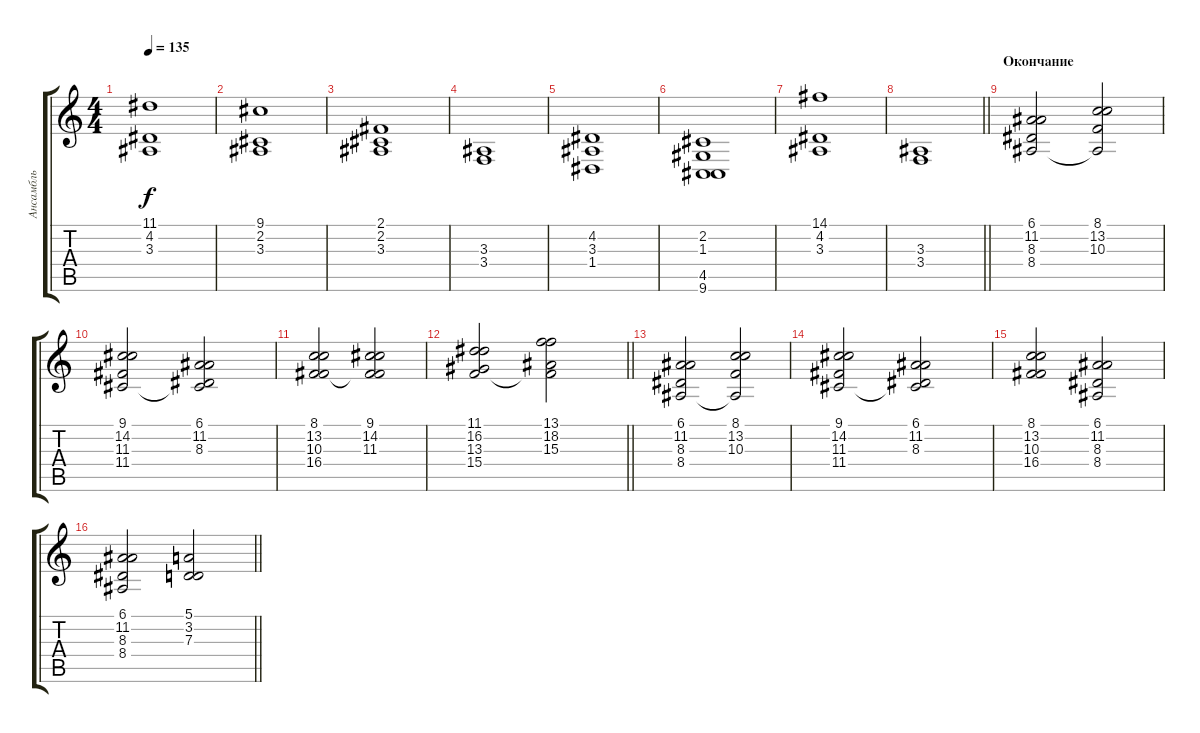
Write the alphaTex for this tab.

\track ("Ансамбль" "Ансамбль") {instrument synthstrings1}
\staff {score tabs}
\tuning (E4 B3 G3 D3 A2 E2) {hide}
\ts (4 4)
\tempo 135
\clef g2
\ks c
(11.1 4.2 3.3).1{dy f volume 7} |
(9.1 2.2 3.3).1 |
(2.1 2.2 3.3).1 |
(3.3 3.4).1 |
(4.2 3.3 1.4).1 |
(2.2 1.3 4.5 9.6).1 |
(14.1 4.2 3.3).1 |
\barLineRight lightlight
(3.3 3.4).1 |
\section ("" "Окончание")
(6.1 11.2 8.3 8.4).2{volume 8} (8.1 13.2 10.3 8.4{t}).2 |
(9.1 14.2 11.3 11.4).2 (6.1 11.2 8.3 11.4{t}).2 |
(8.1 13.2 10.3 16.4).2 (9.1 14.2 11.3 16.4{t}).2 |
\barLineRight lightlight
(11.1 16.2 13.3 15.4).2 (13.1 18.2 15.3 15.4{t}).2 |
(6.1 11.2 8.3 8.4).2{volume 10} (8.1 13.2 10.3 8.4{t}).2 |
(9.1 14.2 11.3 11.4).2 (6.1 11.2 8.3 11.4{t}).2 |
(8.1 13.2 10.3 16.4).2 (6.1 11.2 8.3 8.4).2 |
\barLineRight lightlight
(6.1 11.2 8.3 8.4).2 (5.1 3.2 7.3).2
